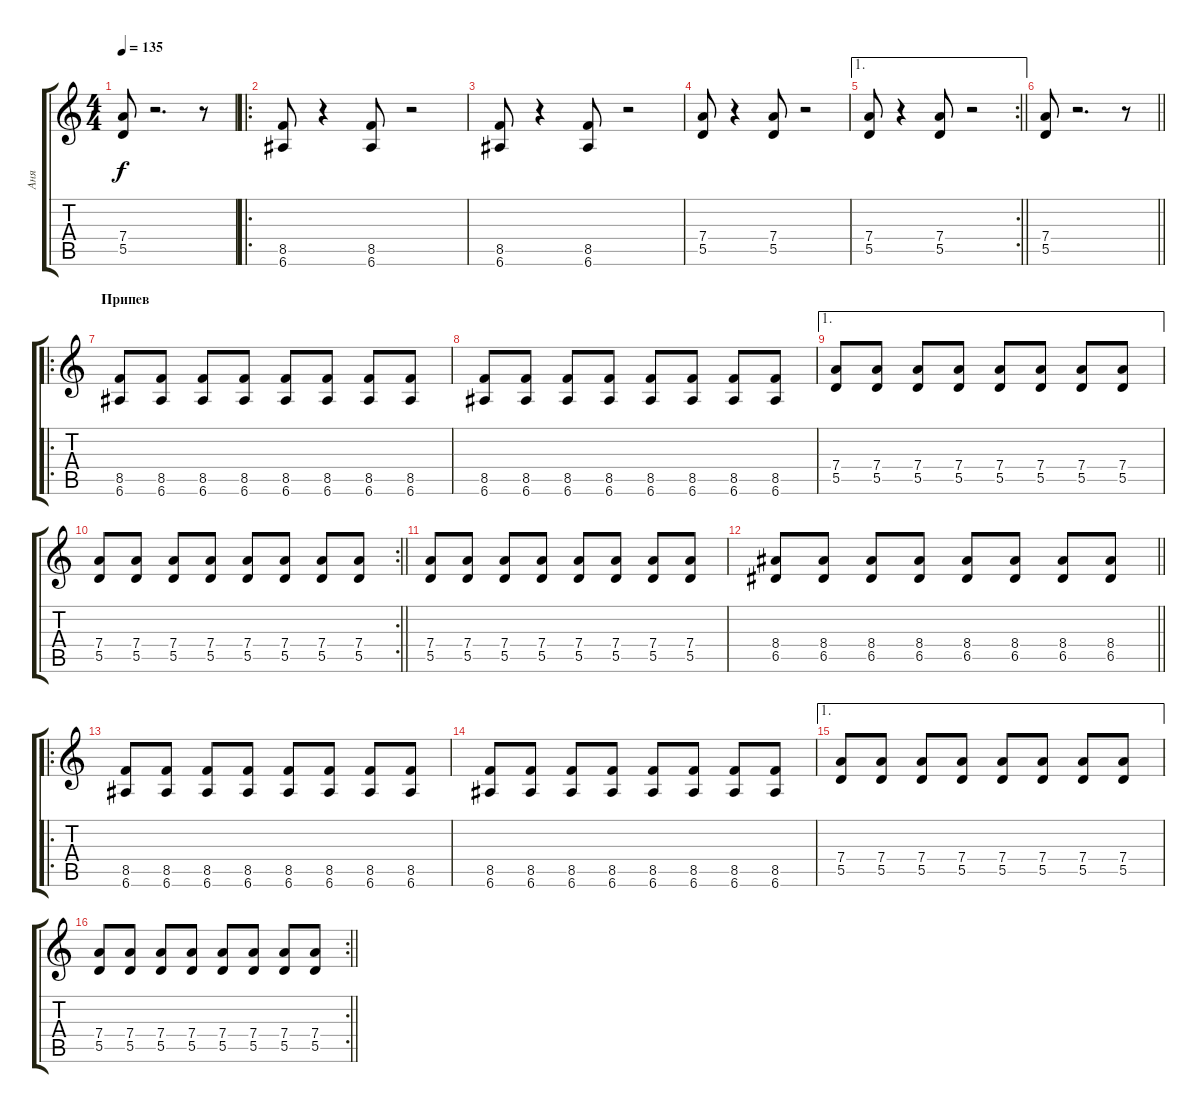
\track ("Аня" "Аня") {instrument acousticguitarsteel}
\staff {score tabs}
\tuning (E4 B3 G3 D3 A2 E2) {hide}
\ts (4 4)
\tempo 135
\clef g2
\ks c
(7.4 5.5).8{dy f} r.2{d} r.8 |
\ro
(8.5 6.6).8 r.4 (8.5 6.6).8 r.2 |
(8.5 6.6).8 r.4 (8.5 6.6).8 r.2 |
(7.4 5.5).8 r.4 (7.4 5.5).8 r.2 |
\ae 1
\rc 2
\barLineRight lightlight
(7.4 5.5).8 r.4 (7.4 5.5).8 r.2 |
\barLineRight lightlight
(7.4 5.5).8 r.2{d} r.8 |
\ro
\section ("" "Припев")
(8.5 6.6).8 (8.5 6.6).8 (8.5 6.6).8 (8.5 6.6).8 (8.5 6.6).8 (8.5 6.6).8 (8.5 6.6).8 (8.5 6.6).8 |
(8.5 6.6).8 (8.5 6.6).8 (8.5 6.6).8 (8.5 6.6).8 (8.5 6.6).8 (8.5 6.6).8 (8.5 6.6).8 (8.5 6.6).8 |
\ae 1
(7.4 5.5).8 (7.4 5.5).8 (7.4 5.5).8 (7.4 5.5).8 (7.4 5.5).8 (7.4 5.5).8 (7.4 5.5).8 (7.4 5.5).8 |
\rc 2
\barLineRight lightlight
(7.4 5.5).8 (7.4 5.5).8 (7.4 5.5).8 (7.4 5.5).8 (7.4 5.5).8 (7.4 5.5).8 (7.4 5.5).8 (7.4 5.5).8 |
(7.4 5.5).8 (7.4 5.5).8 (7.4 5.5).8 (7.4 5.5).8 (7.4 5.5).8 (7.4 5.5).8 (7.4 5.5).8 (7.4 5.5).8 |
\barLineRight lightlight
(8.4 6.5).8 (8.4 6.5).8 (8.4 6.5).8 (8.4 6.5).8 (8.4 6.5).8 (8.4 6.5).8 (8.4 6.5).8 (8.4 6.5).8 |
\ro
(8.5 6.6).8 (8.5 6.6).8 (8.5 6.6).8 (8.5 6.6).8 (8.5 6.6).8 (8.5 6.6).8 (8.5 6.6).8 (8.5 6.6).8 |
(8.5 6.6).8 (8.5 6.6).8 (8.5 6.6).8 (8.5 6.6).8 (8.5 6.6).8 (8.5 6.6).8 (8.5 6.6).8 (8.5 6.6).8 |
\ae 1
(7.4 5.5).8 (7.4 5.5).8 (7.4 5.5).8 (7.4 5.5).8 (7.4 5.5).8 (7.4 5.5).8 (7.4 5.5).8 (7.4 5.5).8 |
\rc 2
\barLineRight lightlight
(7.4 5.5).8 (7.4 5.5).8 (7.4 5.5).8 (7.4 5.5).8 (7.4 5.5).8 (7.4 5.5).8 (7.4 5.5).8 (7.4 5.5).8
